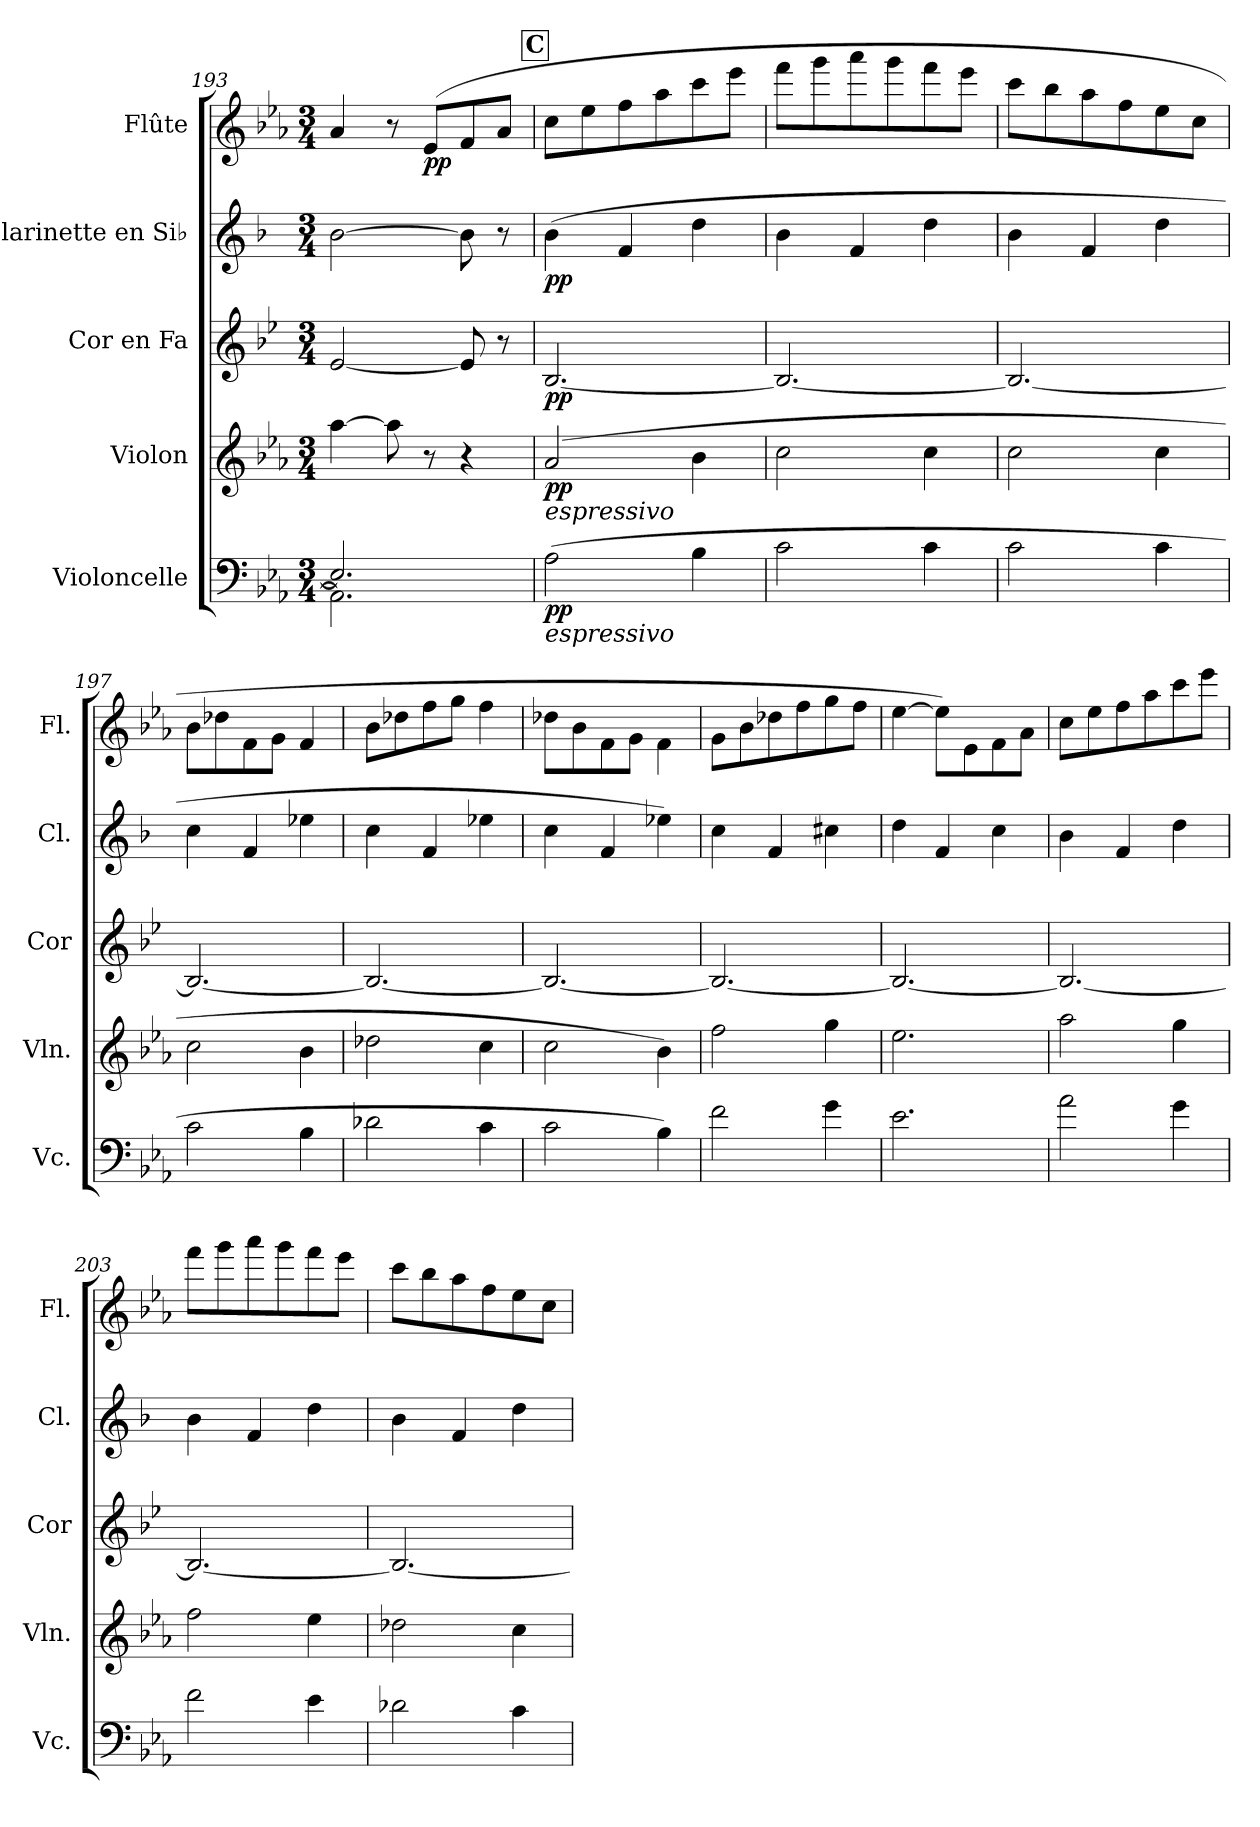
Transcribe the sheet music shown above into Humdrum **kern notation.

**kern	**dynam	**kern	**dynam	**kern	**dynam	**kern	**dynam	**kern	**dynam
*part5	*part5	*part4	*part4	*part3	*part3	*part2	*part2	*part1	*part1
*staff5	*staff5	*staff4	*staff4	*staff3	*staff3	*staff2	*staff2	*staff1	*staff1
*I"Violoncelle	*	*I"Violon	*	*I"Cor en Fa	*	*I"Clarinette en Si♭	*	*I"Flûte	*
*I'Vc.	*	*I'Vln.	*	*I'Cor	*	*I'Cl.	*	*I'Fl.	*
!!LO:LB:g=z
*clefF4	*	*clefG2	*	*clefG2	*	*clefG2	*	*clefG2	*
*	*	*	*	*ITrd4c7	*	*ITrd1c2	*	*	*
*k[b-e-a-]	*	*k[b-e-a-]	*	*k[b-e-a-]	*	*k[b-e-a-]	*	*k[b-e-a-]	*
*M3/4	*	*M3/4	*	*M3/4	*	*M3/4	*	*M3/4	*
=193	=193	=193	=193	=193	=193	=193	=193	=193	=193
*^	*	*	*	*	*	*	*	*	*
2.E-/]	2.AA-\]	.	[4aa-\	.	[2A-/	.	[2a-\	.	4a-/	.
.	.	.	8aa-\]	.	.	.	.	.	8r	.
!	!	!	!	!	!	!	!	!	!	!LO:DY:b
.	.	.	8r	.	.	.	.	.	(>8e-/L	pp
.	.	.	4r	.	8A-/]	.	8a-\]	.	8f/	.
.	.	.	.	.	8r	.	8r	.	8a-/J	.
*v	*v	*	*	*	*	*	*	*	*	*
!!LO:REH:place=s1:a:B:fs=14:t=C
=194	=194	=194	=194	=194	=194	=194	=194	=194	=194
!	!	!LO:TX:b:i:t=espressivo	!	!	!	!	!	!	!
!LO:TX:b:i:t=espressivo	!	!	!	!	!	!	!	!	!
!	!LO:DY:b	!	!LO:DY:b	!	!LO:DY:b	!	!LO:DY:b	!	!
(>2A-\	pp	(>2a-/	pp	[2.E-/	pp	(>4a-\	pp	8cc\L	.
.	.	.	.	.	.	.	.	8ee-\	.
.	.	.	.	.	.	4e-/	.	8ff\	.
.	.	.	.	.	.	.	.	8aa-\	.
4B-\	.	4b-\	.	.	.	4cc\	.	8ccc\	.
.	.	.	.	.	.	.	.	8eee-\J	.
=195	=195	=195	=195	=195	=195	=195	=195	=195	=195
2c\	.	2cc\	.	2.E-/_	.	4a-\	.	8fff\L	.
.	.	.	.	.	.	.	.	8ggg\	.
.	.	.	.	.	.	4e-/	.	8aaa-\	.
.	.	.	.	.	.	.	.	8ggg\	.
4c\	.	4cc\	.	.	.	4cc\	.	8fff\	.
.	.	.	.	.	.	.	.	8eee-\J	.
=196	=196	=196	=196	=196	=196	=196	=196	=196	=196
2c\	.	2cc\	.	2.E-/_	.	4a-\	.	8ccc\L	.
.	.	.	.	.	.	.	.	8bb-\	.
.	.	.	.	.	.	4e-/	.	8aa-\	.
.	.	.	.	.	.	.	.	8ff\	.
4c\	.	4cc\	.	.	.	4cc\	.	8ee-\	.
.	.	.	.	.	.	.	.	8cc\J	.
=197	=197	=197	=197	=197	=197	=197	=197	=197	=197
2c\	.	2cc\	.	2.E-/_	.	4b-\	.	8b-\L	.
.	.	.	.	.	.	.	.	8dd-X\	.
.	.	.	.	.	.	4e-/	.	8f\	.
.	.	.	.	.	.	.	.	8g\J	.
4B-\	.	4b-\	.	.	.	4dd-X\	.	4f/	.
=198	=198	=198	=198	=198	=198	=198	=198	=198	=198
2d-X\	.	2dd-X\	.	2.E-/_	.	4b-\	.	8b-\L	.
.	.	.	.	.	.	.	.	8dd-X\	.
.	.	.	.	.	.	4e-/	.	8ff\	.
.	.	.	.	.	.	.	.	8gg\J	.
4c\	.	4cc\	.	.	.	4dd-X\	.	4ff\	.
=199	=199	=199	=199	=199	=199	=199	=199	=199	=199
2c\	.	2cc\	.	2.E-/_	.	4b-\	.	8dd-X\L	.
.	.	.	.	.	.	.	.	8b-\	.
.	.	.	.	.	.	4e-/	.	8f\	.
.	.	.	.	.	.	.	.	8g\J	.
4B-\)	.	4b-\)	.	.	.	4dd-X\)	.	4f\	.
=200	=200	=200	=200	=200	=200	=200	=200	=200	=200
2f\	.	2ff\	.	2.E-/_	.	4b-\	.	8g\L	.
.	.	.	.	.	.	.	.	8b-\	.
.	.	.	.	.	.	4e-/	.	8dd-X\	.
.	.	.	.	.	.	.	.	8ff\	.
4g\	.	4gg\	.	.	.	4bn\	.	8gg\	.
.	.	.	.	.	.	.	.	8ff\J	.
!!LO:PB:g=z
=201	=201	=201	=201	=201	=201	=201	=201	=201	=201
2.e-\	.	2.ee-\	.	2.E-/_	.	4cc\	.	[4ee-\	.
.	.	.	.	.	.	4e-/	.	8ee-\L])	.
.	.	.	.	.	.	.	.	8e-\	.
.	.	.	.	.	.	4b-\	.	8f\	.
.	.	.	.	.	.	.	.	8a-\J	.
=202	=202	=202	=202	=202	=202	=202	=202	=202	=202
2a-\	.	2aa-\	.	2.E-/_	.	4a-\	.	8cc\L	.
.	.	.	.	.	.	.	.	8ee-\	.
.	.	.	.	.	.	4e-/	.	8ff\	.
.	.	.	.	.	.	.	.	8aa-\	.
4g\	.	4gg\	.	.	.	4cc\	.	8ccc\	.
.	.	.	.	.	.	.	.	8eee-\J	.
=203	=203	=203	=203	=203	=203	=203	=203	=203	=203
2f\	.	2ff\	.	2.E-/_	.	4a-\	.	8fff\L	.
.	.	.	.	.	.	.	.	8ggg\	.
.	.	.	.	.	.	4e-/	.	8aaa-\	.
.	.	.	.	.	.	.	.	8ggg\	.
4e-\	.	4ee-\	.	.	.	4cc\	.	8fff\	.
.	.	.	.	.	.	.	.	8eee-\J	.
=204	=204	=204	=204	=204	=204	=204	=204	=204	=204
2d-X\	.	2dd-X\	.	2.E-/_	.	4a-\	.	8ccc\L	.
.	.	.	.	.	.	.	.	8bb-\	.
.	.	.	.	.	.	4e-/	.	8aa-\	.
.	.	.	.	.	.	.	.	8ff\	.
4c\	.	4cc\	.	.	.	4cc\	.	8ee-\	.
.	.	.	.	.	.	.	.	8cc\J	.
=	=	=	=	=	=	=	=	=	=
*-	*-	*-	*-	*-	*-	*-	*-	*-	*-
